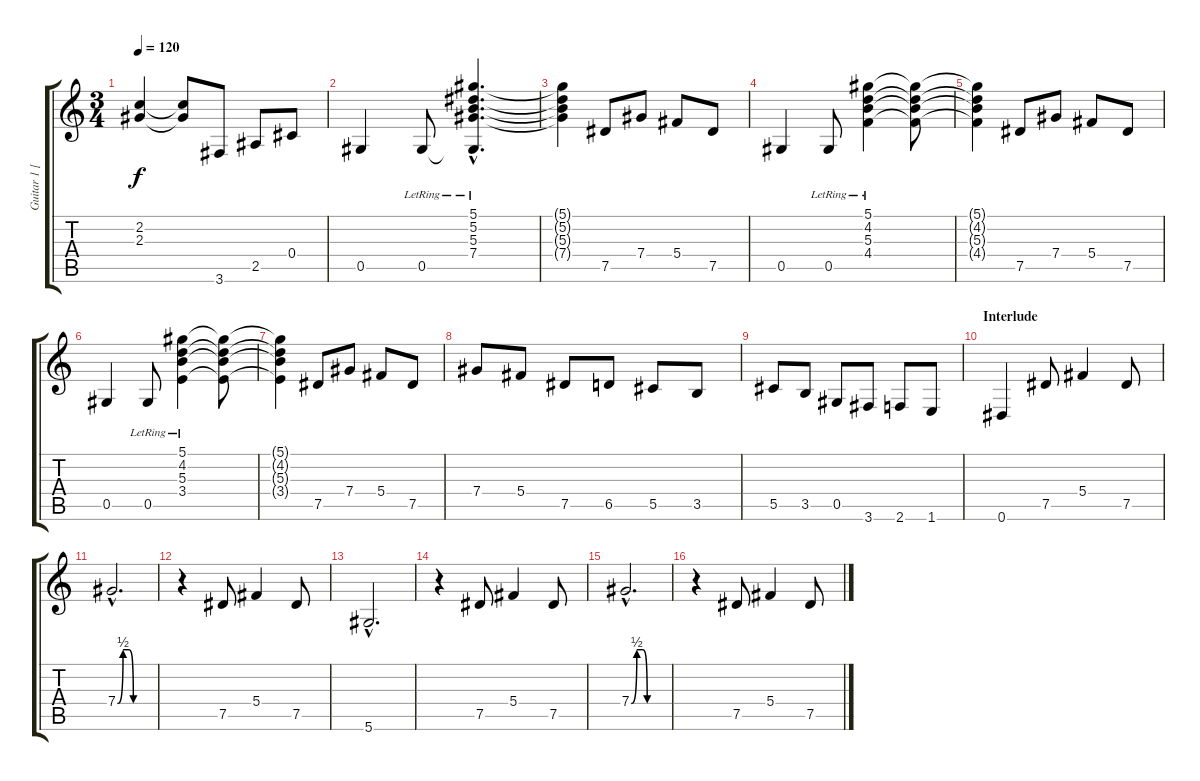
\track ("Guitar 1 [Slash]" "Guitar 1 [") {instrument overdrivenguitar}
\staff {score tabs}
\tuning (Eb4 Bb3 Gb3 Db3 Ab2 Eb2) {hide}
\ts (3 4)
\tempo 120
\clef g2
\ks c
(2.2{t} 2.3{t}).4{dy f} (2.2{t} 2.3{t}).8 3.6.8 2.5.8 0.4.8 |
0.5.4 0.5{lr}.8 (5.1{hac lr} 5.2{hac lr} 5.3{hac lr} 7.4{hac lr} 0.5{hac t}).4{d} |
(5.1{t} 5.2{t} 5.3{t} 7.4{t}).4 7.5.8 7.4.8 5.4.8 7.5.8 |
0.5.4 0.5{lr}.8 (5.1{lr} 4.2{lr} 5.3{lr} 4.4{lr}).4 (5.1{t} 4.2{t} 5.3{t} 4.4{t}).8 |
(5.1{t} 4.2{t} 5.3{t} 4.4{t}).4 7.5.8 7.4.8 5.4.8 7.5.8 |
0.5.4 0.5{lr}.8 (5.1{lr} 4.2{lr} 5.3{lr} 3.4{lr}).4 (5.1{t} 4.2{t} 5.3{t} 3.4{t}).8 |
(5.1{t} 4.2{t} 5.3{t} 3.4{t}).4 7.5.8 7.4.8 5.4.8 7.5.8 |
7.4.8 5.4.8 7.5.8 6.5.8 5.5.8 3.5.8 |
5.5.8 3.5.8 0.5.8 3.6.8 2.6.8 1.6.8 |
\section ("" "Interlude")
0.6.4 7.5.8 5.4.4 7.5.8 |
7.4{be (custom 0 0 9 2 19 2 26 0 60 0) hac}.2{d} |
r.4 7.5.8 5.4.4 7.5.8 |
5.6{hac}.2{d} |
r.4 7.5.8 5.4.4 7.5.8 |
7.4{be (custom 0 0 9 2 19 2 26 0 60 0) hac}.2{d} |
r.4 7.5.8 5.4.4 7.5.8
